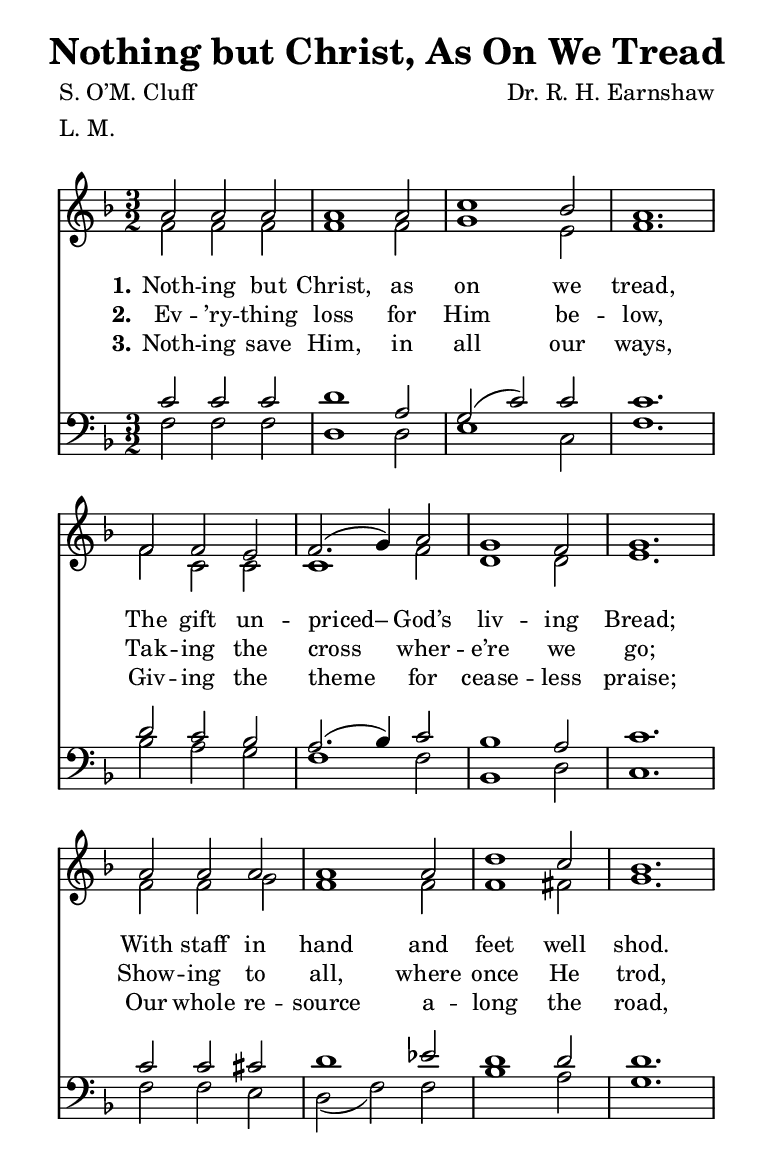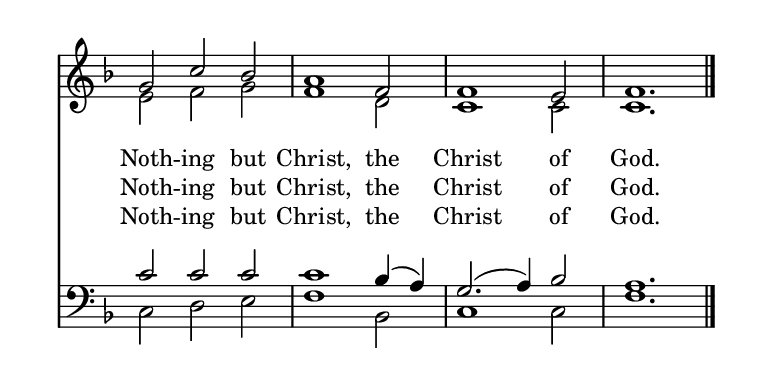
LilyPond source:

\include "common/global.ily"
\paper {
  \include "common/paper.ily"
  ragged-last-bottom = ##t
  systems-per-page = ##f
}

\header{
  hymnnumber = "179"
  title = "Nothing but Christ, As On We Tread"
  tunename = "Arizona"
  meter = "L. M."
  poet = "S. O’M. Cluff"
  composer = "Dr. R. H. Earnshaw"
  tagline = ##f
}

global = {
  \include "common/overrides.ily"
  \override Staff.TimeSignature.style = #'numbered
  \time 3/2
  \override Score.MetronomeMark.transparent = ##t % hide all fermata changes too
  \tempo 2=100
  \key f \major
  \autoBeamOff
}

notesSoprano = {
\global
\relative c'' {

  a2 a a | a1 a2 | c1 bes2 | a1. |
  f2 f e | f2.( g4) a2 | g1 f2 | g1. |
  a2 a a | a1 a2 | d1 c2 | bes1. |
  g2 c bes | a1 f2 | f1 e2 | f1. |

  \bar "|."

}
}

notesAlto = {
\global
\relative e' {

  f2 f f | f1 f2 | g1 e2 | f1. |
  f2 c c | c1 f2 | d1 d2 | e1. |
  f2 f g | f1 f2 | f1 fis2 | g1. |
  e2 f g | f1 d2 | c1 c2 | c1. |

}
}

notesTenor = {
\global
\relative a {

  c2 c c | d1 a2 | g( c) c | c1. |
  d2 c bes | a2.( bes4) c2 | bes1 a2 | c1. |
  c2 c cis | d1 ees2 | d1 d2 | d1. |
  c2 c c | c1 bes4( a) | g2.( a4) bes2 | a1. |

}
}

notesBass = {
\global
\relative f {

  f2 f f | d1 d2 | e1 c2 | f1. |
  bes2 a g | f1 f2 | bes,1 d2 | c1. |
  f2 f e | d( f) f | bes1 a2 | g1. |
  c,2 d e | f1 bes,2 | c1 c2 | f1. |

}
}

wordsA = \lyricmode {
\set stanza = "1."

Noth -- ing but Christ, as on we tread,
The gift un -- priced– God’s liv -- ing Bread;
With staff in hand and feet well shod.
Noth -- ing but Christ, the Christ of God.

}

wordsB = \lyricmode {
\set stanza = "2."

Ev -- ’ry -- thing loss for Him be -- low,
Tak -- ing the cross wher -- e’re we go;
Show -- ing to all, where once He trod,
Noth -- ing but Christ, the Christ of God.

}

wordsC = \lyricmode {
\set stanza = "3."

Noth -- ing save Him, in all our ways,
Giv -- ing the theme for cease -- less praise;
Our whole re -- source a -- long the road,
Noth -- ing but Christ, the Christ of God.

}

\score {
  \context ChoirStaff <<
    \context Staff = upper <<
      \set ChoirStaff.systemStartDelimiter = #'SystemStartBar
      \context Voice  = sopranos { \voiceOne << \notesSoprano >> }
      \context Voice  = altos { \voiceTwo << \notesAlto >> }
      \context Lyrics = one   \lyricsto sopranos \wordsA
      \context Lyrics = two   \lyricsto sopranos \wordsB
      \context Lyrics = three \lyricsto sopranos \wordsC
    >>
    \context Staff = men <<
      \clef bass
      \context Voice  = tenors { \voiceOne << \notesTenor >> }
      \context Voice  = basses { \voiceTwo << \notesBass >> }
    >>
  >>
  \layout {
    \include "common/layout.ily"
  }
  \midi{
    \include "common/midi.ily"
  }
}

\version "2.19.49"  % necessary for upgrading to future LilyPond versions.

% vi:set et ts=2 sw=2 ai nocindent syntax=lilypond:
